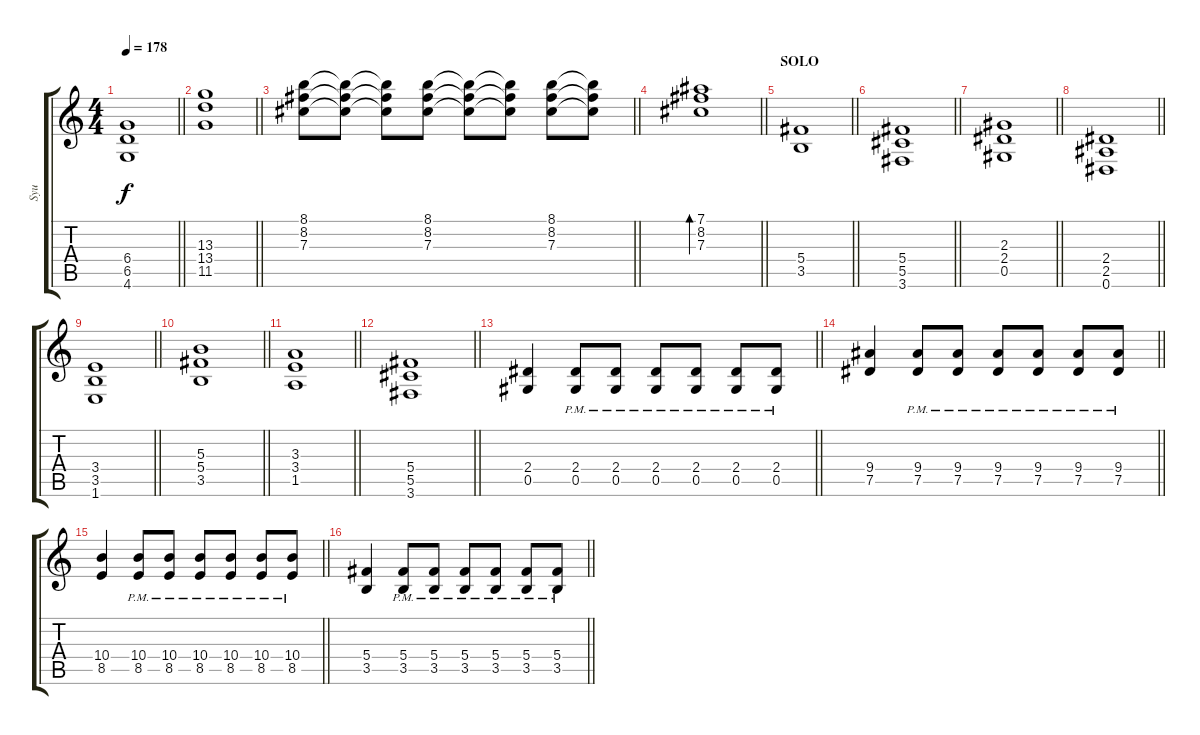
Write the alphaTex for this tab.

\track ("Syu" "Syu") {instrument overdrivenguitar}
\staff {score tabs}
\tuning (Eb4 Bb3 Gb3 Db3 Ab2 Eb2) {hide}
\ts (4 4)
\tempo 178
\clef g2
\barLineRight lightlight
\ks c
(6.4 6.5 4.6).1{dy f} |
\barLineRight lightlight
(13.3 13.4 11.5).1 |
\barLineRight lightlight
(8.1 8.2 7.3).8 (8.1{t} 8.2{t} 7.3{t}).8 (8.1{t} 8.2{t} 7.3{t}).8 (8.1 8.2 7.3).8 (8.1{t} 8.2{t} 7.3{t}).8 (8.1{t} 8.2{t} 7.3{t}).8 (8.1 8.2 7.3).8 (8.1{t} 8.2{t} 7.3{t}).8 |
\barLineRight lightlight
(7.1 8.2 7.3).1{bd 480} |
\section ("" "SOLO")
\barLineRight lightlight
(5.4 3.5).1 |
\barLineRight lightlight
(5.4 5.5 3.6).1 |
\barLineRight lightlight
(2.3 2.4 0.5).1 |
\barLineRight lightlight
(2.4 2.5 0.6).1 |
\barLineRight lightlight
(3.4 3.5 1.6).1 |
\barLineRight lightlight
(5.3 5.4 3.5).1 |
\barLineRight lightlight
(3.3 3.4 1.5).1 |
\barLineRight lightlight
(5.4 5.5 3.6).1 |
\barLineRight lightlight
(2.4 0.5).4 (2.4{pm} 0.5{pm}).8 (2.4{pm} 0.5{pm}).8 (2.4{pm} 0.5{pm}).8 (2.4{pm} 0.5{pm}).8 (2.4{pm} 0.5{pm}).8 (2.4{pm} 0.5{pm}).8 |
\barLineRight lightlight
(9.4 7.5).4 (9.4{pm} 7.5{pm}).8 (9.4{pm} 7.5{pm}).8 (9.4{pm} 7.5{pm}).8 (9.4{pm} 7.5{pm}).8 (9.4{pm} 7.5{pm}).8 (9.4{pm} 7.5{pm}).8 |
\barLineRight lightlight
(10.4 8.5).4 (10.4{pm} 8.5{pm}).8 (10.4{pm} 8.5{pm}).8 (10.4{pm} 8.5{pm}).8 (10.4{pm} 8.5{pm}).8 (10.4{pm} 8.5{pm}).8 (10.4{pm} 8.5{pm}).8 |
\barLineRight lightlight
(5.4 3.5).4 (5.4{pm} 3.5{pm}).8 (5.4{pm} 3.5{pm}).8 (5.4{pm} 3.5{pm}).8 (5.4{pm} 3.5{pm}).8 (5.4{pm} 3.5{pm}).8 (5.4{pm} 3.5{pm}).8
